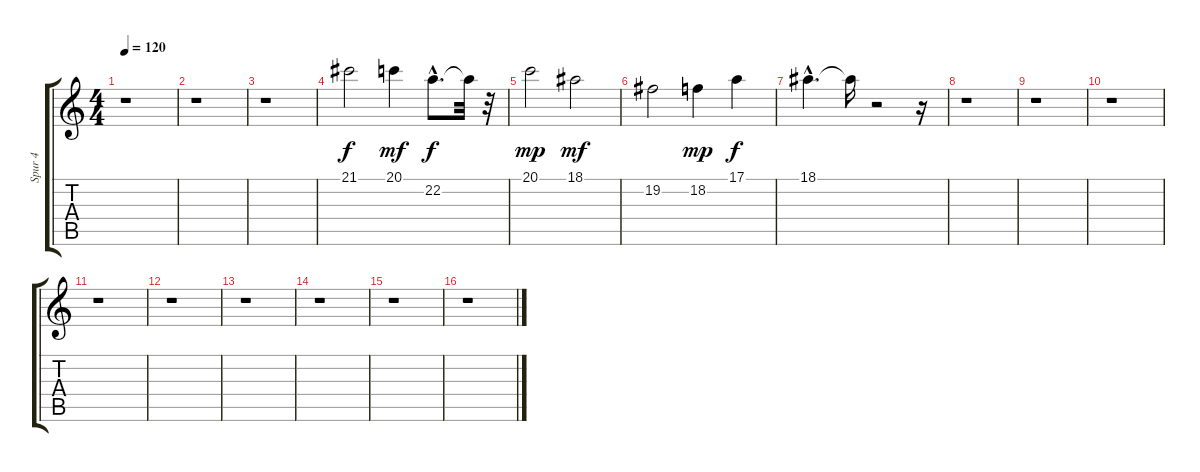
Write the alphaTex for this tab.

\track ("Spur 4" "Spur 4") {instrument viola}
\staff {score tabs}
\tuning (E4 B3 G3 D3 A2 E2) {hide}
\ts (4 4)
\tempo 120
\clef g2
\ks c
r.1{dy f} |
r.1 |
r.1 |
21.1.2{instrument viola} 20.1.4{dy mf} 22.2{hac}.8{d dy f} 22.2{t}.32 r.32 |
20.1.2{dy mp} 18.1.2{dy mf} |
19.2.2 18.2.4{dy mp} 17.1.4{dy f} |
18.1{hac}.4{d} 18.1{t}.16 r.2 r.16 |
r.1 |
r.1 |
r.1 |
r.1 |
r.1 |
r.1 |
r.1 |
r.1 |
r.1
